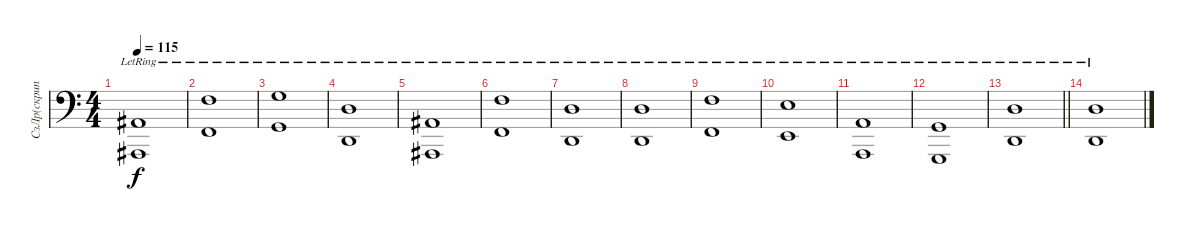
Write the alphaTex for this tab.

\track ("СзЛр(скрип)" "СзЛр(скрип") {instrument stringensemble1}
\staff {score}
\tuning (C3 C2 C1 C0) {hide}
\ts (4 4)
\tempo 115
\clef f4
\ks c
(10.2{lr} 10.3{lr}).1{dy f} |
(5.1{lr} 5.2{lr}).1 |
(7.1{lr} 7.2{lr}).1 |
(2.1{lr} 2.2{lr}).1 |
(10.2{lr} 10.3{lr}).1 |
(5.1{lr} 5.2{lr}).1 |
(2.1{lr} 2.2{lr}).1 |
(2.1{lr} 2.2{lr}).1 |
(5.1{lr} 5.2{lr}).1 |
(4.1{lr} 4.2{lr}).1 |
(9.2{lr} 9.3{lr}).1 |
(7.2{lr} 7.3{lr}).1 |
\barLineRight lightlight
(2.1{lr} 2.2{lr}).1 |
(2.1{lr} 2.2{lr}).1
